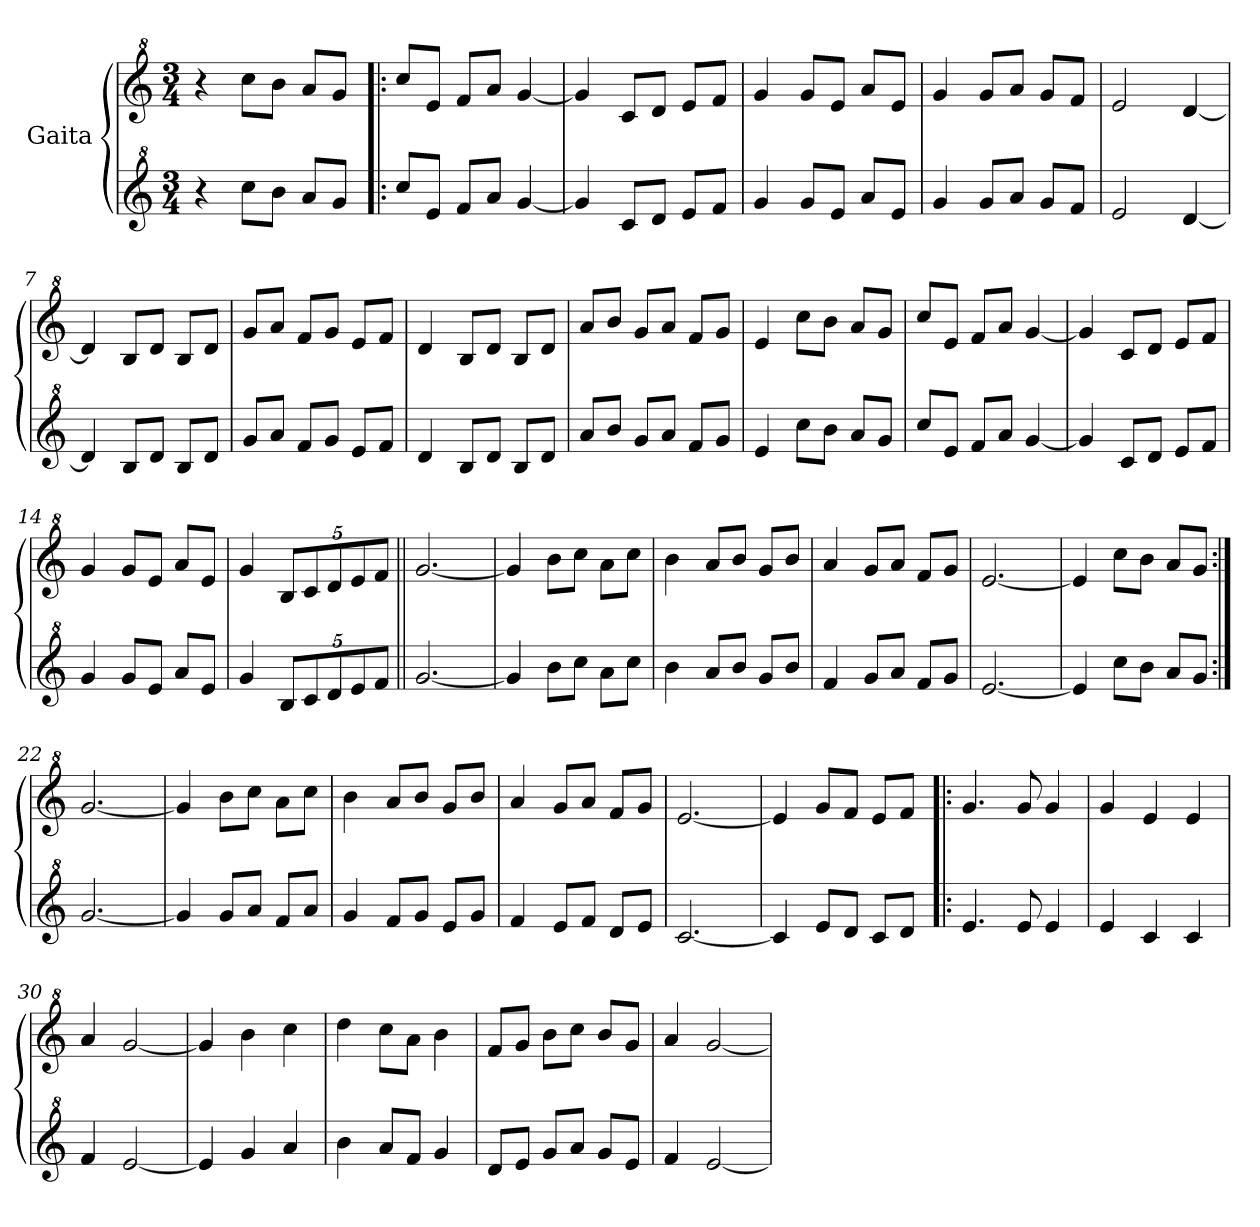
**kern	**kern
*part2	*part1
*staff2	*staff1
*I"Gaita	*I"Gaita
*clefG^2	*clefG^2
*k[]	*k[]
*M3/4	*M3/4
*MM210	*MM210
=1	=1
4r	4r
8ccc\L	8ccc\L
8bb\J	8bb\J
8aa/L	8aa/L
8gg/J	8gg/J
=2!|:	=2!|:
8ccc/L	8ccc/L
8ee/J	8ee/J
8ff/L	8ff/L
8aa/J	8aa/J
[4gg/	[4gg/
=3	=3
4gg/]	4gg/]
8cc/L	8cc/L
8dd/J	8dd/J
8ee/L	8ee/L
8ff/J	8ff/J
=4	=4
4gg/	4gg/
8gg/L	8gg/L
8ee/J	8ee/J
8aa/L	8aa/L
8ee/J	8ee/J
=5	=5
4gg/	4gg/
8gg/L	8gg/L
8aa/J	8aa/J
8gg/L	8gg/L
8ff/J	8ff/J
=6	=6
2ee/	2ee/
[4dd/	[4dd/
=7	=7
4dd/]	4dd/]
8b/L	8b/L
8dd/J	8dd/J
8b/L	8b/L
8dd/J	8dd/J
=8	=8
8gg/L	8gg/L
8aa/J	8aa/J
8ff/L	8ff/L
8gg/J	8gg/J
8ee/L	8ee/L
8ff/J	8ff/J
!!LO:LB:g=z
=9	=9
4dd/	4dd/
8b/L	8b/L
8dd/J	8dd/J
8b/L	8b/L
8dd/J	8dd/J
=10	=10
8aa/L	8aa/L
8bb/J	8bb/J
8gg/L	8gg/L
8aa/J	8aa/J
8ff/L	8ff/L
8gg/J	8gg/J
=11	=11
4ee/	4ee/
8ccc\L	8ccc\L
8bb\J	8bb\J
8aa/L	8aa/L
8gg/J	8gg/J
=12	=12
8ccc/L	8ccc/L
8ee/J	8ee/J
8ff/L	8ff/L
8aa/J	8aa/J
[4gg/	[4gg/
=13	=13
4gg/]	4gg/]
8cc/L	8cc/L
8dd/J	8dd/J
8ee/L	8ee/L
8ff/J	8ff/J
=14	=14
4gg/	4gg/
8gg/L	8gg/L
8ee/J	8ee/J
8aa/L	8aa/L
8ee/J	8ee/J
=15	=15
4gg/	4gg/
*Xbrackettup	*Xbrackettup
10b/L	10b/L
10cc/	10cc/
10dd/	10dd/
10ee/	10ee/
10ff/J	10ff/J
=16||	=16||
[2.gg/	[2.gg/
=17	=17
4gg/]	4gg/]
8bb\L	8bb\L
8ccc\J	8ccc\J
8aa\L	8aa\L
8ccc\J	8ccc\J
!!LO:LB:g=z
=18	=18
4bb\	4bb\
8aa/L	8aa/L
8bb/J	8bb/J
8gg/L	8gg/L
8bb/J	8bb/J
=19	=19
4ff/	4aa/
8gg/L	8gg/L
8aa/J	8aa/J
8ff/L	8ff/L
8gg/J	8gg/J
=20	=20
[2.ee/	[2.ee/
=21	=21
4ee/]	4ee/]
8ccc\L	8ccc\L
8bb\J	8bb\J
8aa/L	8aa/L
8gg/J	8gg/J
=22:|!	=22:|!
[2.gg/	[2.gg/
=23	=23
4gg/]	4gg/]
8gg/L	8bb\L
8aa/J	8ccc\J
8ff/L	8aa\L
8aa/J	8ccc\J
=24	=24
4gg/	4bb\
8ff/L	8aa/L
8gg/J	8bb/J
8ee/L	8gg/L
8gg/J	8bb/J
=25	=25
4ff/	4aa/
8ee/L	8gg/L
8ff/J	8aa/J
8dd/L	8ff/L
8ee/J	8gg/J
=26	=26
[2.cc/	[2.ee/
=27	=27
4cc/]	4ee/]
8ee/L	8gg/L
8dd/J	8ff/J
8cc/L	8ee/L
8dd/J	8ff/J
!!LO:LB:g=z
=28!|:	=28!|:
4.ee/	4.gg/
8ee/	8gg/
4ee/	4gg/
=29	=29
4ee/	4gg/
4cc/	4ee/
4cc/	4ee/
=30	=30
4ff/	4aa/
[2ee/	[2gg/
=31	=31
4ee/]	4gg/]
4gg/	4bb\
4aa/	4ccc\
=32	=32
4bb\	4ddd\
8aa/L	8ccc\L
8ff/J	8aa\J
4gg/	4bb\
=33	=33
8dd/L	8ff/L
8ee/J	8gg/J
8gg/L	8bb\L
8aa/J	8ccc\J
8gg/L	8bb/L
8ee/J	8gg/J
=34	=34
4ff/	4aa/
[2ee/	[2gg/
=	=
*-	*-
